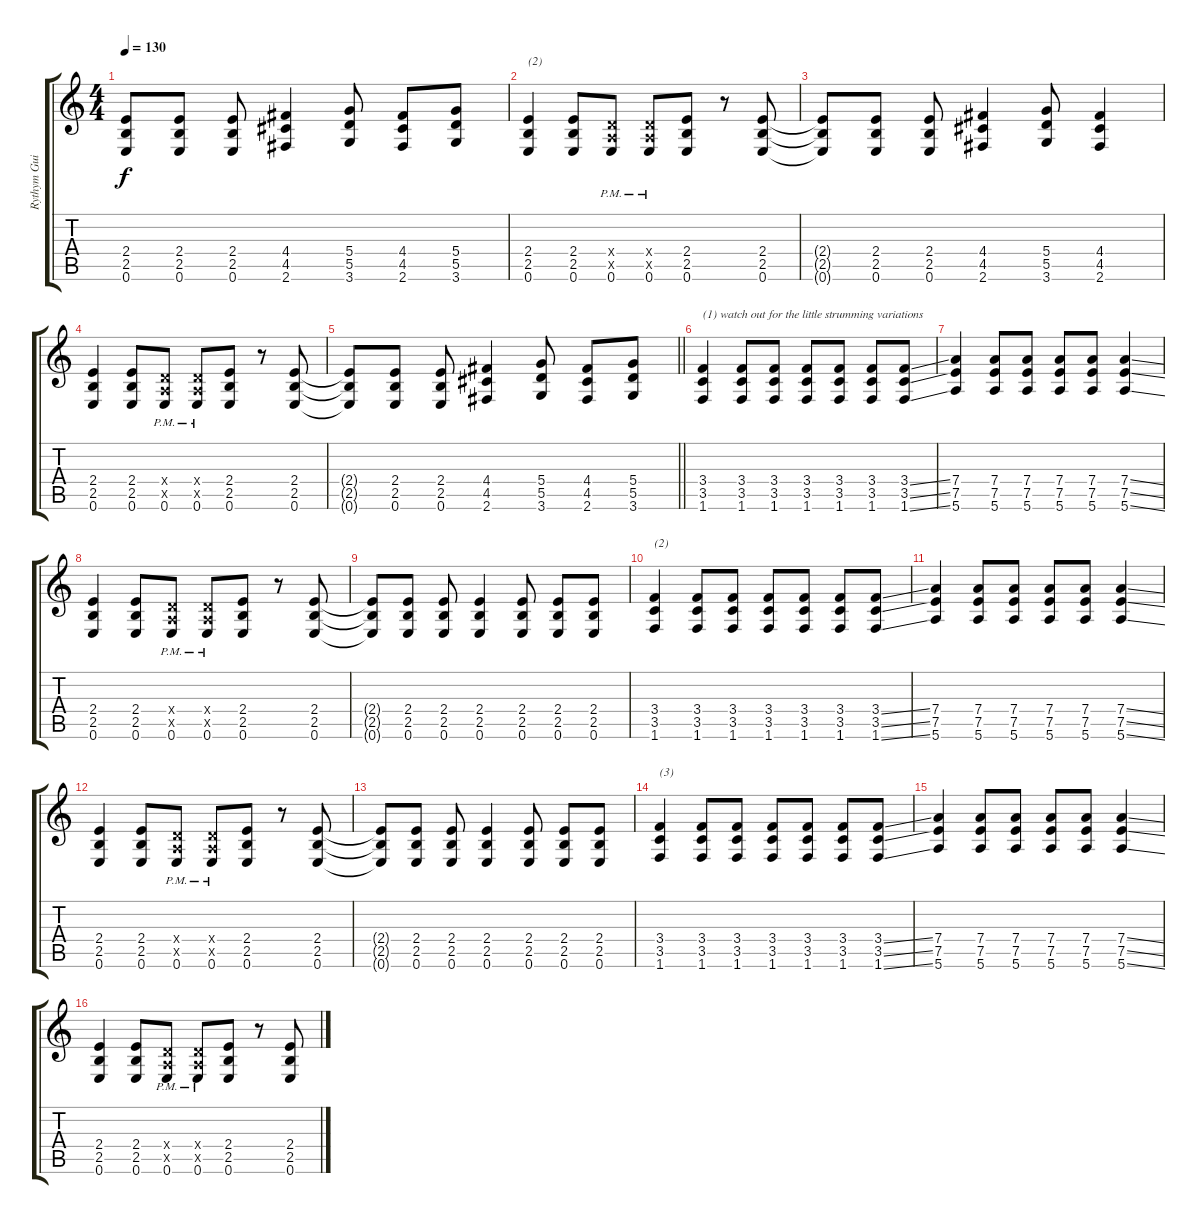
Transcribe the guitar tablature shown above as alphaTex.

\track ("Rythym Guitar I" "Rythym Gui") {instrument overdrivenguitar}
\staff {score tabs}
\tuning (E4 B3 G3 D3 A2 E2) {hide}
\ts (4 4)
\tempo 130
\clef g2
\ks c
(2.4{t} 2.5{t} 0.6{t}).8{dy f} (2.4 2.5 0.6).8 (2.4 2.5 0.6).8 (4.4 4.5 2.6).4 (5.4 5.5 3.6).8 (4.4 4.5 2.6).8 (5.4 5.5 3.6).8 |
(2.4 2.5 0.6).4{txt "(2)"} (2.4 2.5 0.6).8 (0.4{x} 0.5{x} 0.6{pm}).8 (0.4{x} 0.5{x} 0.6{pm}).8 (2.4 2.5 0.6).8 r.8 (2.4 2.5 0.6).8 |
(2.4{t} 2.5{t} 0.6{t}).8 (2.4 2.5 0.6).8 (2.4 2.5 0.6).8 (4.4 4.5 2.6).4 (5.4 5.5 3.6).8 (4.4 4.5 2.6).4 |
(2.4 2.5 0.6).4 (2.4 2.5 0.6).8 (0.4{x} 0.5{x} 0.6{pm}).8 (0.4{x} 0.5{x} 0.6{pm}).8 (2.4 2.5 0.6).8 r.8 (2.4 2.5 0.6).8 |
\barLineRight lightlight
(2.4{t} 2.5{t} 0.6{t}).8 (2.4 2.5 0.6).8 (2.4 2.5 0.6).8 (4.4 4.5 2.6).4 (5.4 5.5 3.6).8 (4.4 4.5 2.6).8 (5.4 5.5 3.6).8 |
(3.4 3.5 1.6).4{txt "(1) watch out for the little strumming variations"} (3.4 3.5 1.6).8 (3.4 3.5 1.6).8 (3.4 3.5 1.6).8 (3.4 3.5 1.6).8 (3.4 3.5 1.6).8 (3.4{ss} 3.5{ss} 1.6{ss}).8 |
(7.4 7.5 5.6).4 (7.4 7.5 5.6).8 (7.4 7.5 5.6).8 (7.4 7.5 5.6).8 (7.4 7.5 5.6).8 (7.4{ss} 7.5{ss} 5.6{ss}).4 |
(2.4 2.5 0.6).4 (2.4 2.5 0.6).8 (0.4{x} 0.5{x} 0.6{pm}).8 (0.4{x} 0.5{x} 0.6{pm}).8 (2.4 2.5 0.6).8 r.8 (2.4 2.5 0.6).8 |
(2.4{t} 2.5{t} 0.6{t}).8 (2.4 2.5 0.6).8 (2.4 2.5 0.6).8 (2.4 2.5 0.6).4 (2.4 2.5 0.6).8 (2.4 2.5 0.6).8 (2.4 2.5 0.6).8 |
(3.4 3.5 1.6).4{txt "(2)"} (3.4 3.5 1.6).8 (3.4 3.5 1.6).8 (3.4 3.5 1.6).8 (3.4 3.5 1.6).8 (3.4 3.5 1.6).8 (3.4{ss} 3.5{ss} 1.6{ss}).8 |
(7.4 7.5 5.6).4 (7.4 7.5 5.6).8 (7.4 7.5 5.6).8 (7.4 7.5 5.6).8 (7.4 7.5 5.6).8 (7.4{ss} 7.5{ss} 5.6{ss}).4 |
(2.4 2.5 0.6).4 (2.4 2.5 0.6).8 (0.4{x} 0.5{x} 0.6{pm}).8 (0.4{x} 0.5{x} 0.6{pm}).8 (2.4 2.5 0.6).8 r.8 (2.4 2.5 0.6).8 |
(2.4{t} 2.5{t} 0.6{t}).8 (2.4 2.5 0.6).8 (2.4 2.5 0.6).8 (2.4 2.5 0.6).4 (2.4 2.5 0.6).8 (2.4 2.5 0.6).8 (2.4 2.5 0.6).8 |
(3.4 3.5 1.6).4{txt "(3)"} (3.4 3.5 1.6).8 (3.4 3.5 1.6).8 (3.4 3.5 1.6).8 (3.4 3.5 1.6).8 (3.4 3.5 1.6).8 (3.4{ss} 3.5{ss} 1.6{ss}).8 |
(7.4 7.5 5.6).4 (7.4 7.5 5.6).8 (7.4 7.5 5.6).8 (7.4 7.5 5.6).8 (7.4 7.5 5.6).8 (7.4{ss} 7.5{ss} 5.6{ss}).4 |
(2.4 2.5 0.6).4 (2.4 2.5 0.6).8 (0.4{x} 0.5{x} 0.6{pm}).8 (0.4{x} 0.5{x} 0.6{pm}).8 (2.4 2.5 0.6).8 r.8 (2.4 2.5 0.6).8
